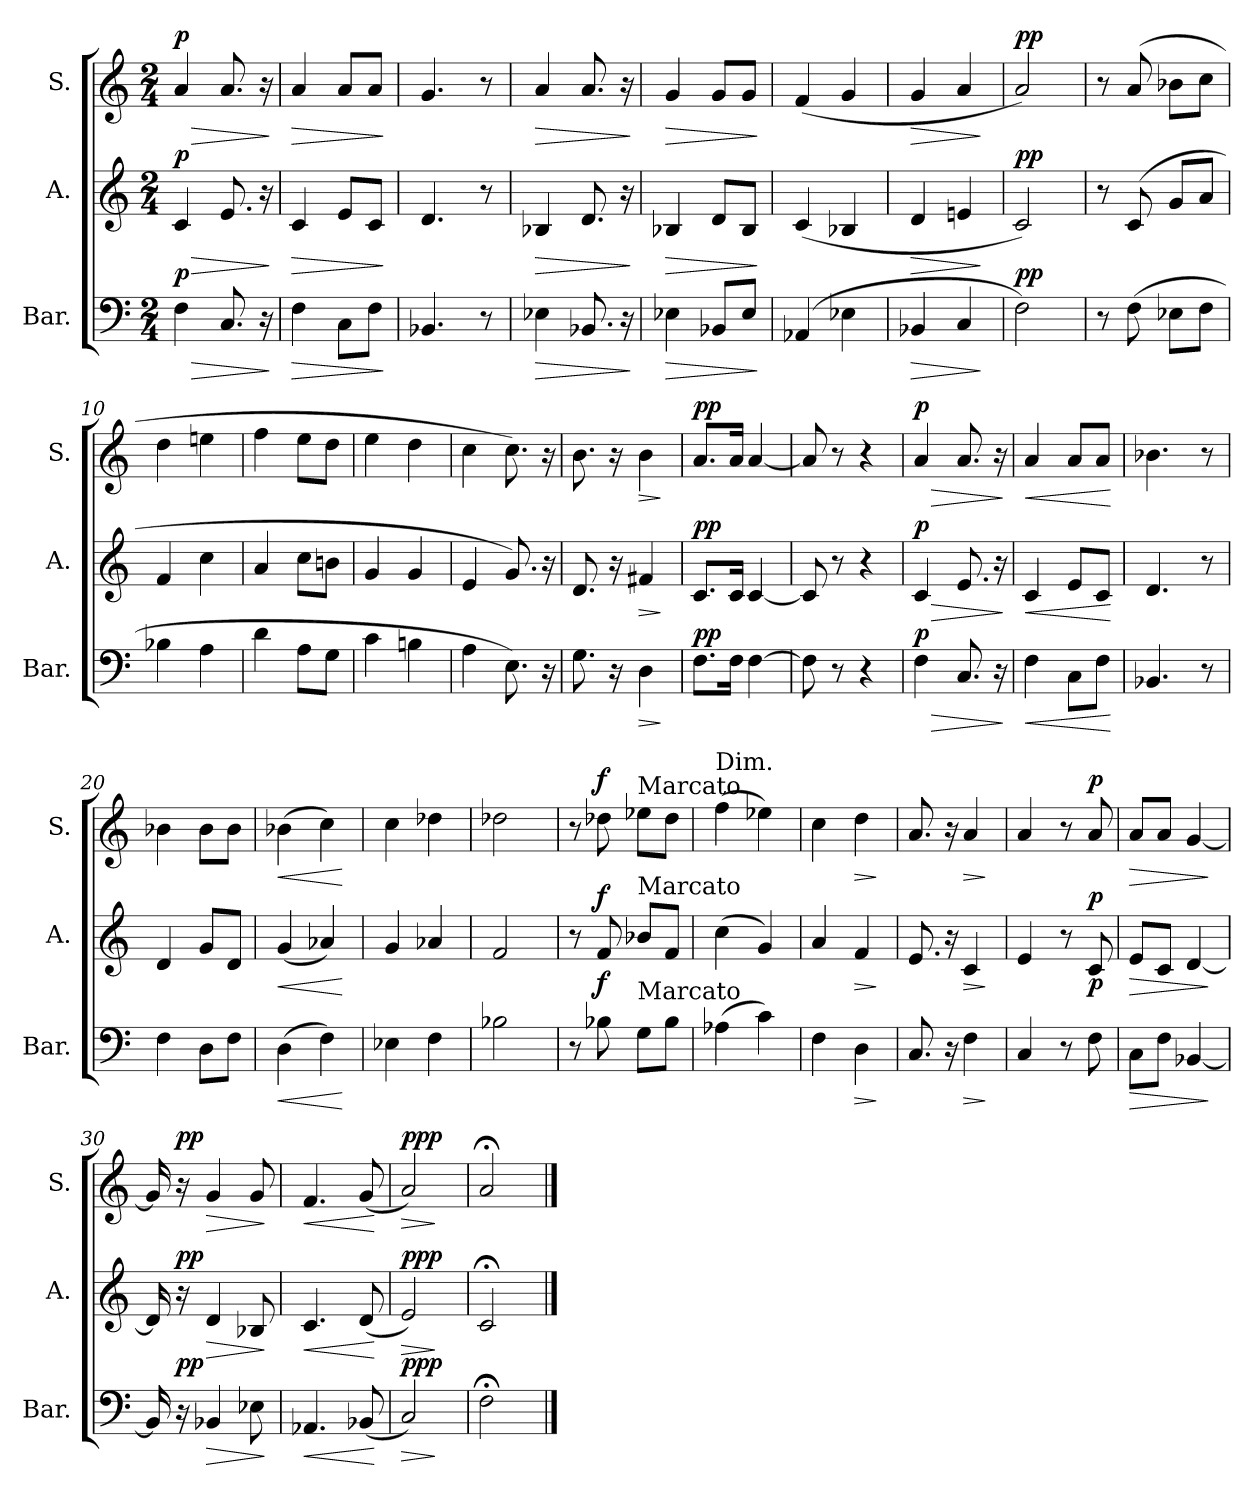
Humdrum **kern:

**kern	**dynam	**kern	**dynam	**kern	**dynam
*part3	*part3	*part2	*part2	*part1	*part1
*staff3	*staff3	*staff2	*staff2	*staff1	*staff1
*I"Bar.	*	*I"A.	*	*I"S.	*
*I'Bar.	*	*I'A.	*	*I'S.	*
*clefF4	*	*clefG2	*	*clefG2	*
*k[]	*	*k[]	*	*k[]	*
*M2/4	*	*M2/4	*	*M2/4	*
*MM40	*	*MM40	*	*MM40	*
=1	=1	=1	=1	=1	=1
!	!LO:HP:b	!	!LO:HP:b	!	!LO:HP:b
!	!LO:DY:n=1:a	!	!LO:DY:n=1:a	!	!LO:DY:n=1:a
4F\	> p	4c/	> p	4a/	> p
8.C/	.	8.e/	.	8.a/	.
16r	.	16r	.	16r	.
.	]	.	]	.	]
=2	=2	=2	=2	=2	=2
!	!LO:HP:b	!	!LO:HP:b	!	!LO:HP:b
4F\	>	4c/	>	4a/	>
8C\L	.	8e/L	.	8a/L	.
8F\J	.	8c/J	.	8a/J	.
.	]	.	]	.	]
=3	=3	=3	=3	=3	=3
4.BB-X/	.	4.d/	.	4.g/	.
8r	.	8r	.	8r	.
=4	=4	=4	=4	=4	=4
!	!LO:HP:b	!	!LO:HP:b	!	!LO:HP:b
4E-X\	>	4B-X/	>	4a/	>
8.BB-X/	.	8.d/	.	8.a/	.
16r	.	16r	.	16r	.
.	]	.	]	.	]
=5	=5	=5	=5	=5	=5
!	!LO:HP:b	!	!LO:HP:b	!	!LO:HP:b
4E-X\	>	4B-X/	>	4g/	>
8BB-X/L	.	8d/L	.	8g/L	.
8E-/J	.	8B-/J	.	8g/J	.
.	]	.	]	.	]
=6	=6	=6	=6	=6	=6
(4AA-X/	.	(4c/	.	(4f/	.
4E-X\	.	4B-X/	.	4g/	.
=7	=7	=7	=7	=7	=7
!	!LO:HP:b	!	!LO:HP:b	!	!LO:HP:b
4BB-X/	>	4d/	>	4g/	>
4C/	.	4en/	.	4a/	.
.	]	.	]	.	]
=8	=8	=8	=8	=8	=8
!	!LO:DY:a	!	!LO:DY:a	!	!LO:DY:a
2F\)	pp	2c/)	pp	2a/)	pp
=9	=9	=9	=9	=9	=9
8r	.	8r	.	8r	.
(8F\	.	(8c/	.	(8a/	.
8E-X\L	.	8g/L	.	8b-X\L	.
8F\J	.	8a/J	.	8cc\J	.
=10	=10	=10	=10	=10	=10
4B-X\	.	4f/	.	4dd\	.
4A\	.	4cc\	.	4een\	.
!!LO:LB:g=z
=11	=11	=11	=11	=11	=11
4d\	.	4a/	.	4ff\	.
8A\L	.	8cc\L	.	8ee\L	.
8G\J	.	8bn\J	.	8dd\J	.
=12	=12	=12	=12	=12	=12
4c\	.	4g/	.	4ee\	.
4Bn\	.	4g/	.	4dd\	.
=13	=13	=13	=13	=13	=13
4A\	.	4e/	.	4cc\	.
8.E\)	.	8.g/)	.	8.cc\)	.
16r	.	16r	.	16r	.
=14	=14	=14	=14	=14	=14
8.G\	.	8.d/	.	8.b\	.
16r	.	16r	.	16r	.
!	!LO:HP:b	!	!LO:HP:b	!	!LO:HP:b
4D\	>	4f#X/	>	4b\	>
.	]	.	]	.	]
=15	=15	=15	=15	=15	=15
!	!LO:DY:a	!	!LO:DY:a	!	!LO:DY:a
8.F\L	pp	8.c/L	pp	8.a/L	pp
16F\Jk	.	16c/Jk	.	16a/Jk	.
[4F\	.	[4c/	.	[4a/	.
=16	=16	=16	=16	=16	=16
8F\]	.	8c/]	.	8a/]	.
8r	.	8r	.	8r	.
4r	.	4r	.	4r	.
=17	=17	=17	=17	=17	=17
!	!LO:HP:b	!	!LO:HP:b	!	!LO:HP:b
!	!LO:DY:n=1:a	!	!LO:DY:n=1:a	!	!LO:DY:n=1:a
4F\	> p	4c/	> p	4a/	> p
8.C/	.	8.e/	.	8.a/	.
16r	.	16r	.	16r	.
.	]	.	]	.	]
=18	=18	=18	=18	=18	=18
!	!LO:HP:b	!	!LO:HP:b	!	!LO:HP:b
4F\	<	4c/	<	4a/	<
8C\L	.	8e/L	.	8a/L	.
8F\J	.	8c/J	.	8a/J	.
.	[	.	[	.	[
=19	=19	=19	=19	=19	=19
4.BB-X/	.	4.d/	.	4.b-X\	.
8r	.	8r	.	8r	.
!!LO:LB:g=z
=20	=20	=20	=20	=20	=20
4F\	.	4d/	.	4b-X\	.
8D\L	.	8g/L	.	8b-\L	.
8F\J	.	8d/J	.	8b-\J	.
=21	=21	=21	=21	=21	=21
!	!LO:HP:b	!	!LO:HP:b	!	!LO:HP:b
(4D\	<	(4g/	<	(4b-X\	<
4F\)	.	4a-X/)	.	4cc\)	.
.	[	.	[	.	[
=22	=22	=22	=22	=22	=22
4E-X\	.	4g/	.	4cc\	.
4F\	.	4a-X/	.	4dd-X\	.
=23	=23	=23	=23	=23	=23
2B-X\	.	2f/	.	2dd-X\	.
=24	=24	=24	=24	=24	=24
8r	.	8r	.	8r	.
!	!LO:DY:a	!	!LO:DY:a	!	!LO:DY:a
8B-X\	f	8f/	f	8dd-X\	f
!	!	!	!	!LO:TX:a:t=Marcato	!
!	!	!LO:TX:a:t=Marcato	!	!	!
!LO:TX:a:t=Marcato	!	!	!	!	!
8G\L	.	8b-X/L	.	8ee-X\L	.
8B-\J	.	8f/J	.	8dd-\J	.
=25	=25	=25	=25	=25	=25
!	!	!	!	!LO:TX:a:t=Dim.	!
(4A-X\	.	(4cc\	.	(4ff\	.
4c\)	.	4g/)	.	4ee-X\)	.
=26	=26	=26	=26	=26	=26
4F\	.	4a/	.	4cc\	.
!	!LO:HP:b	!	!LO:HP:b	!	!LO:HP:b
4D\	>	4f/	>	4dd\	>
.	]	.	]	.	]
=27	=27	=27	=27	=27	=27
8.C/	.	8.e/	.	8.a/	.
16r	.	16r	.	16r	.
!	!LO:HP:b	!	!LO:HP:b	!	!LO:HP:b
4F\	>	4c/	>	4a/	>
.	]	.	]	.	]
=28	=28	=28	=28	=28	=28
4C/	.	4e/	.	4a/	.
8r	.	8r	.	8r	.
!	!LO:DY:a	!	!LO:DY:a	!	!LO:DY:a
8F\	p	8c/	p	8a/	p
=29	=29	=29	=29	=29	=29
!	!LO:HP:b	!	!LO:HP:b	!	!LO:HP:b
8C\L	>	8e/L	>	8a/L	>
8F\J	.	8c/J	.	8a/J	.
[4BB-X/	.	[4d/	.	[4g/	.
.	]	.	]	.	]
!!LO:LB:g=z
=30	=30	=30	=30	=30	=30
16BB-/]	.	16d/]	.	16g/]	.
!	!LO:DY:a	!	!LO:DY:a	!	!LO:DY:a
16r	pp	16r	pp	16r	pp
!	!LO:HP:b	!	!LO:HP:b	!	!LO:HP:b
4BB-X/	>	4d/	>	4g/	>
8E-X\	.	8B-X/	.	8g/	.
.	]	.	]	.	]
=31	=31	=31	=31	=31	=31
!	!LO:HP:b	!	!LO:HP:b	!	!LO:HP:b
4.AA-X/	<	4.c/	<	4.f/	<
(8BB-X/	.	(8d/	.	(8g/	.
.	[	.	[	.	[
=32	=32	=32	=32	=32	=32
!	!LO:HP:b	!	!LO:HP:b	!	!LO:HP:b
!	!LO:DY:n=1:a	!	!LO:DY:n=1:a	!	!LO:DY:n=1:a
2C/)	> ppp	2e/)	> ppp	2a/)	> ppp
.	]	.	]	.	]
=33	=33	=33	=33	=33	=33
2F;<\	.	2c;</	.	2a;</	.
==	==	==	==	==	==
*-	*-	*-	*-	*-	*-
